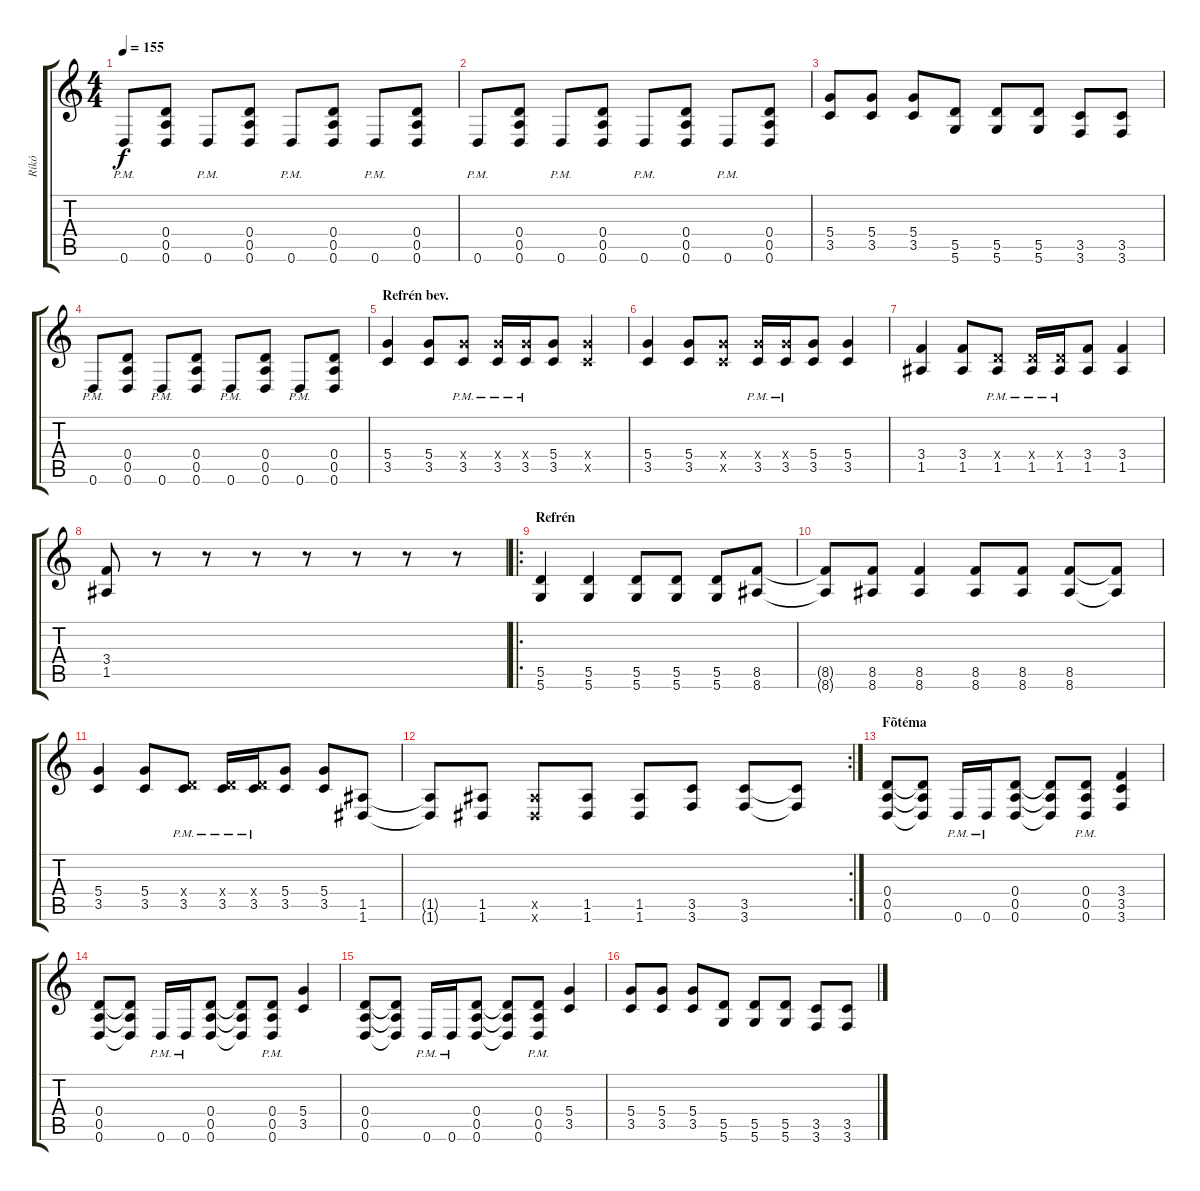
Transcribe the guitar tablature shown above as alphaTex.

\track ("Ríkó" "Ríkó") {instrument distortionguitar}
\staff {score tabs}
\tuning (E4 B3 G3 D3 A2 D2) {hide}
\ts (4 4)
\tempo 155
\clef g2
\ks c
0.6{pm}.8{dy f} (0.4 0.5 0.6).8 0.6{pm}.8 (0.4 0.5 0.6).8 0.6{pm}.8 (0.4 0.5 0.6).8 0.6{pm}.8 (0.4 0.5 0.6).8 |
0.6{pm}.8 (0.4 0.5 0.6).8 0.6{pm}.8 (0.4 0.5 0.6).8 0.6{pm}.8 (0.4 0.5 0.6).8 0.6{pm}.8 (0.4 0.5 0.6).8 |
(5.4 3.5).8 (5.4 3.5).8 (5.4 3.5).8 (5.5 5.6).8 (5.5 5.6).8 (5.5 5.6).8 (3.5 3.6).8 (3.5 3.6).8 |
0.6{pm}.8 (0.4 0.5 0.6).8 0.6{pm}.8 (0.4 0.5 0.6).8 0.6{pm}.8 (0.4 0.5 0.6).8 0.6{pm}.8 (0.4 0.5 0.6).8 |
\section ("" "Refrén bev.")
(5.4 3.5).4 (5.4 3.5).8 (5.4{x} 3.5{pm}).8 (5.4{x} 3.5{pm}).16 (5.4{x} 3.5{pm}).16 (5.4 3.5).8 (5.4{x} 3.5{x}).4 |
(5.4 3.5).4 (5.4 3.5).8 (5.4{x} 3.5{x}).8 (5.4{x} 3.5{pm}).16 (5.4{x} 3.5{pm}).16 (5.4 3.5).8 (5.4 3.5).4 |
(3.4 1.5).4 (3.4 1.5).8 (0.4{x} 1.5{pm}).8 (0.4{x} 1.5{pm}).16 (0.4{x} 1.5{pm}).16 (3.4 1.5).8 (3.4 1.5).4 |
(3.4 1.5).8 r.8 r.8 r.8 r.8 r.8 r.8 r.8 |
\ro
\section ("" "Refrén")
(5.5 5.6).4 (5.5 5.6).4 (5.5 5.6).8 (5.5 5.6).8 (5.5 5.6).8 (8.5 8.6).8 |
(8.5{t} 8.6{t}).8 (8.5 8.6).8 (8.5 8.6).4 (8.5 8.6).8 (8.5 8.6).8 (8.5 8.6).8 (8.5{t} 8.6{t}).8 |
(5.4 3.5).4 (5.4 3.5).8 (0.4{x} 3.5{pm}).8 (0.4{x} 3.5{pm}).16 (0.4{x} 3.5{pm}).16 (5.4 3.5).8 (5.4 3.5).8 (1.5 1.6).8 |
\rc 2
(1.5{t} 1.6{t}).8 (1.5 1.6).8 (1.5{x} 1.6{x}).8 (1.5 1.6).8 (1.5 1.6).8 (3.5 3.6).8 (3.5 3.6).8 (3.5{t} 3.6{t}).8 |
\section ("" "Fõtéma")
(0.4 0.5 0.6).8 (0.4{t} 0.5{t} 0.6{t}).8 0.6{pm}.16 0.6{pm}.16 (0.4 0.5 0.6).8 (0.4{t} 0.5{t} 0.6{t}).8 (0.4{pm} 0.5{pm} 0.6{pm}).8 (3.4 3.5 3.6).4 |
(0.4 0.5 0.6).8 (0.4{t} 0.5{t} 0.6{t}).8 0.6{pm}.16 0.6{pm}.16 (0.4 0.5 0.6).8 (0.4{t} 0.5{t} 0.6{t}).8 (0.4{pm} 0.5{pm} 0.6{pm}).8 (5.4 3.5).4 |
(0.4 0.5 0.6).8 (0.4{t} 0.5{t} 0.6{t}).8 0.6{pm}.16 0.6{pm}.16 (0.4 0.5 0.6).8 (0.4{t} 0.5{t} 0.6{t}).8 (0.4{pm} 0.5{pm} 0.6{pm}).8 (5.4 3.5).4 |
(5.4 3.5).8 (5.4 3.5).8 (5.4 3.5).8 (5.5 5.6).8 (5.5 5.6).8 (5.5 5.6).8 (3.5 3.6).8 (3.5 3.6).8
